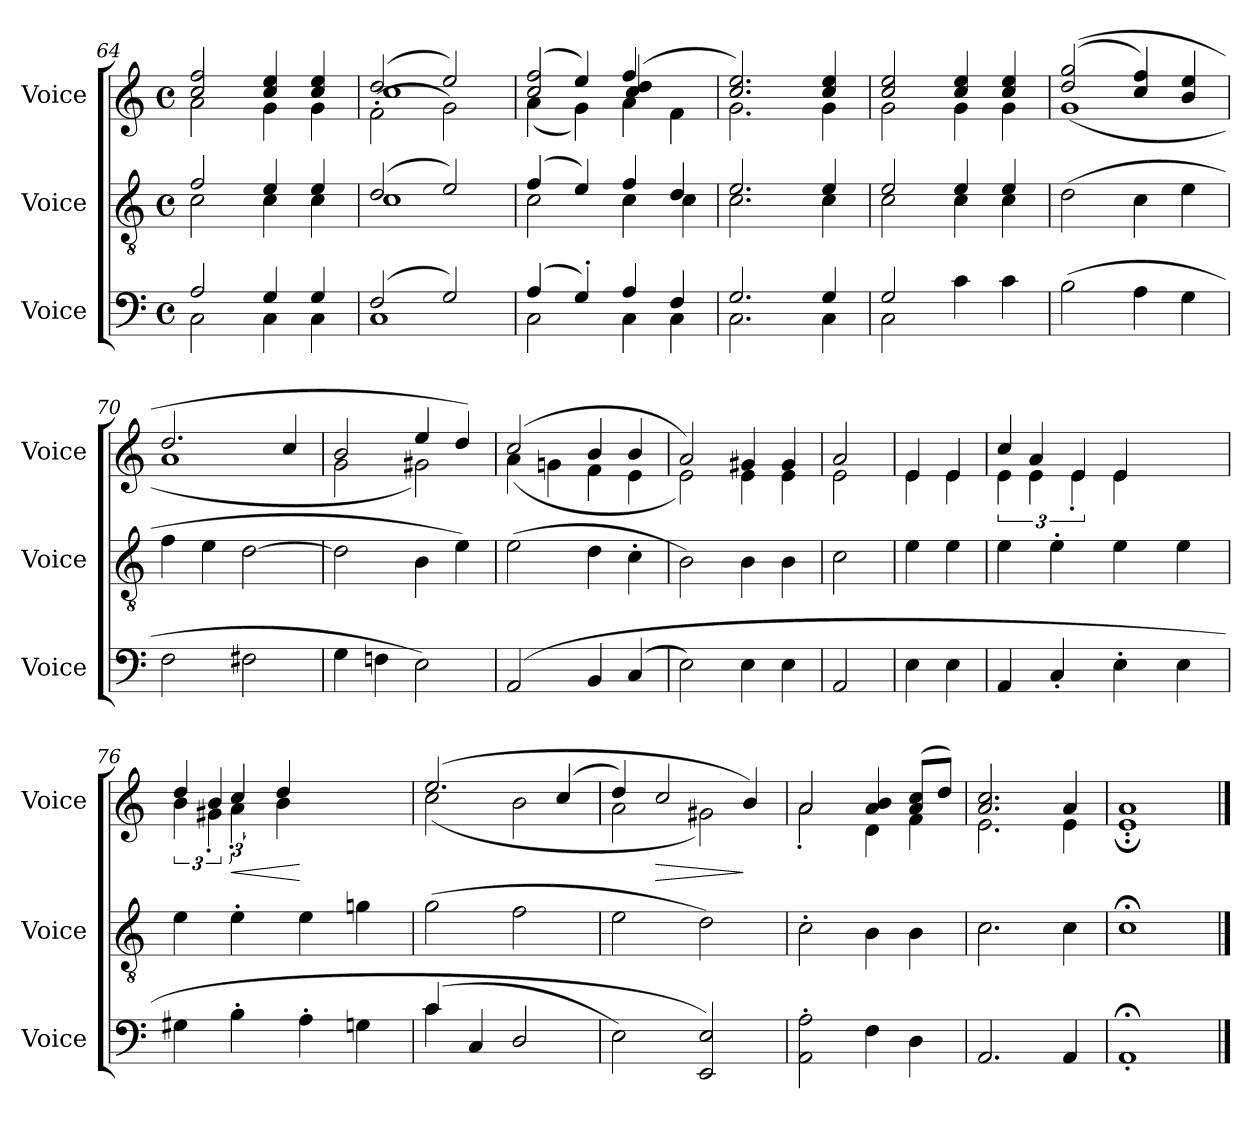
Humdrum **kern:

**kern	**kern	**kern	**dynam
*part3	*part2	*part1	*part1
*staff3	*staff2	*staff1	*staff1
*I"Voice	*I"Voice	*I"Voice	*
*I'Voice	*I'Voice	*I'Voice	*
*clefF4	*clefGv2	*clefG2	*
*M4/4	*M4/4	*M4/4	*
*met(c)	*met(c)	*met(c)	*
=64	=64	=64	=64
*^	*^	*^	*
2A/	2C\	2f/	2c\	2cc/ 2ff/	2a\	.
4G/	4C\	4e/	4c\	4cc/ 4ee/	4g\	.
4G/	4C\	4e/	4c\	4cc/ 4ee/	4g\	.
=65	=65	=65	=65	=65	=65	=65
*	*	*	*	*	*^	*
(>2F/	1C	(>2d/	1c	(>2dd/	1cc	(<2f'<\	.
2G/)	.	2e/)	.	2ee/)	.	2g\)	.
=66	=66	=66	=66	=66	=66	=66	=66
(>4A/	2C\	(>4f/	2c\	(>2cc/ 2ff/	(<4a\	4ryy	.
4G'>/)	.	4e/)	.	.	4g\)	4ee/)	.
4A/	4C\	4f/	4c\	4ff/	4a\	(>4cc/ 4dd/	.
4F/	4C\	4d/	4c\	4ryy	4f\	4ryy	.
*	*	*	*	*	*v	*v	*
=67	=67	=67	=67	=67	=67	=67
2.G/	2.C\	2.e/	2.c\	2.cc/ 2.ee/)	2.g\	.
4G/	4C\	4e/	4c\	4cc/ 4ee/	4g\	.
!!LO:LB:g=z	!!
=68	=68	=68	=68	=68	=68	=68
2G/	2C\	2e/	2c\	2cc/ 2ee/	2g\	.
2ryy	4c\	4e/	4c\	4cc/ 4ee/	4g\	.
.	4c\	4e/	4c\	4cc/ 4ee/	4g\	.
*v	*v	*	*	*	*	*
*	*v	*v	*	*	*
=69	=69	=69	=69	=69
(>2B\	(>2d\	(>(>2dd/ 2gg/	(<1g	.
4A\	4c\	4cc/ 4ff/)	.	.
4G\	4e\	4b/ 4ee/	.	.
=70	=70	=70	=70	=70
2F\	4f\	2.dd/	1a	.
.	4e\	.	.	.
2F#X\	[>2d\	.	.	.
.	.	4cc/	.	.
=71	=71	=71	=71	=71
4G\	2d\]	2b/	2g\	.
4Fn\	.	.	.	.
2E\)	4B\	4ee/	2g#X\)	.
.	4e\)	4dd/)	.	.
=72	=72	=72	=72	=72
(<2AA/	(>2e\	(>2cc/	(<4a\	.
.	.	.	4gn\	.
4BB/	4d\	4b/	4f\	.
(>4C/	4c'<\	4b/	4e\	.
=73	=73	=73	=73	=73
2E\)	2B\)	2a/)	2e\)	.
4E\	4B\	4g#X/	4e\	.
4E\	4B\	4g#/	4e\	.
=74	=74	=74	=74	=74
2AA/	2c\	2a/	2e\	.
!!LO:PB:g=z	!!
=74	=74	=74	=74	=74
4E\	4e\	4e/	4e\	.
4E\	4e\	4e/	4e\	.
=75	=75	=75	=75	=75
*	*	*^	*^	*
*	*	*	*	*^	*	*
4AA/	4e\	4cc/	6e\	6ryy	3ryy	2ryy	.
.	.	.	6e\	4a/	.	.	.
4C'</	4e'<\	4ryy	.	.	.	.	.
.	.	.	6e'<\	.	4e/	.	.
.	.	.	.	4ryy	.	.	.
4E'<\	4e\	2ryy	4e\	.	.	4e/	.
.	.	.	.	.	4ryy	.	.
.	.	.	.	3ryy	.	.	.
4E\	4e\	.	4ryy	.	.	4ryy	.
.	.	.	.	.	6ryy	.	.
*	*	*	*	*	*v	*v	*
=76	=76	=76	=76	=76	=76	=76
4G#X\	4e\	4dd/	6b\	6ryy	4ryy	.
.	.	.	6g#X'<\	4b/	.	.
!	!	!	!	!	!	!LO:HP:b
4B'<\	4e'<\	4cc/	.	.	6a'<\	<
.	.	.	3ryy	.	.	.
.	.	.	.	4dd/	4b\	.
4A'<'<\	4e\	3ryy	.	.	.	[
.	.	.	3ryy	3ryy	3ryy	.
4Gn\	4gn\	.	.	.	.	.
.	.	6ryy	.	.	.	.
*	*	*	*v	*v	*v	*
=77	=77	=77	=77	=77
*^	*	*	*	*
(>4c/	4c\	(>2g\	(>2.ee/	(<2cc\	.
4C/	2.ryy	.	.	.	.
2D/	.	2f\	.	2b\	.
.	.	.	(>4cc/	.	.
*v	*v	*	*	*	*
=78	=78	=78	=78	=78
2E\)	2e\	4dd/)	2a\	.
!	!	!	!	!LO:HP:b
.	.	2cc/	.	>
2EE/ 2E/)	2d\)	.	2g#X\)	.
.	.	4b/)	.	]
!!LO:LB:g=z	!!
=79	=79	=79	=79	=79
2AA\'< 2A\'<	2c'<\	2a/	2a'<\	.
4F\	4B\	4a/ 4b/	4d\	.
4D\	4B\	(>8a/ 8cc/L	4f\	.
.	.	8dd/J)	.	.
=80	=80	=80	=80	=80
2.AA/	2.c\	2.a/ 2.cc/	2.e\	.
4AA/	4c\	4a/	4e\	.
=81	=81	=81	=81	=81
1AA;<'<	1c;<	1a	1e;<'<	.
*	*	*v	*v	*
==	==	==	==
*-	*-	*-	*-
